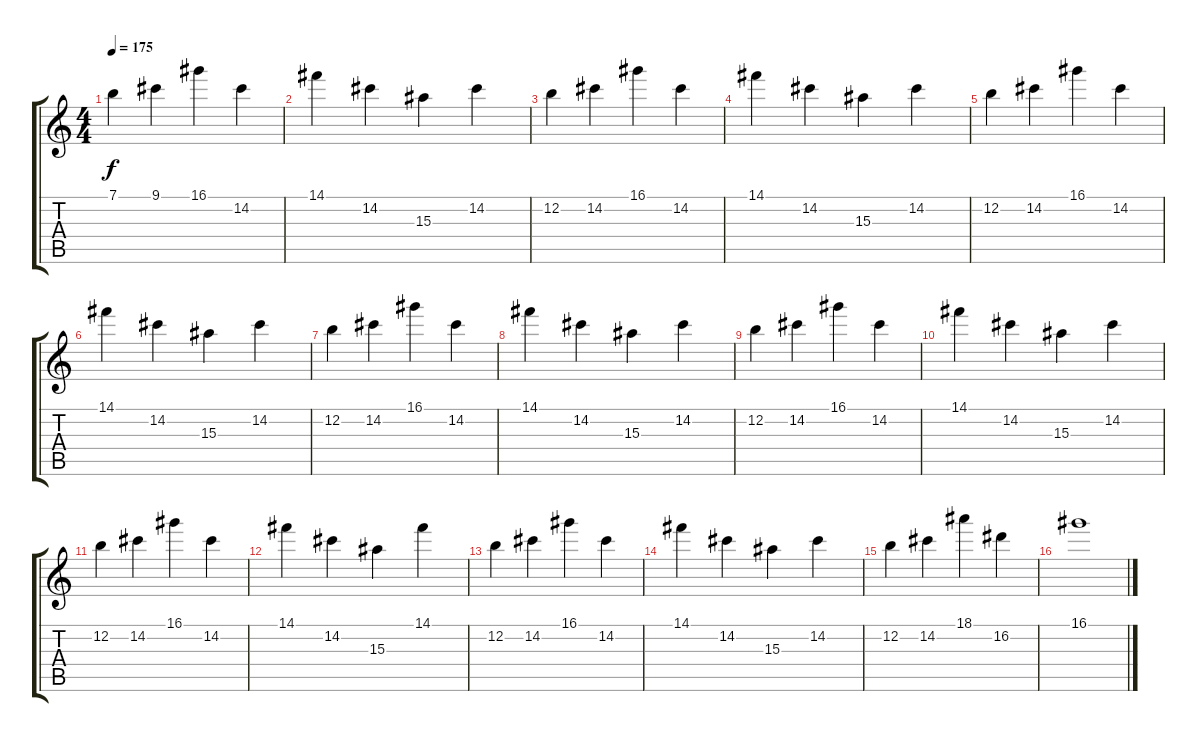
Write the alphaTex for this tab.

\track "" {instrument acousticguitarsteel}
\staff {score tabs}
\tuning (E4 B3 G3 D3 A2 E2) {hide}
\ts (4 4)
\tempo 175
\clef g2
\ks c
7.1.4{dy f} 9.1.4 16.1.4 14.2.4 |
14.1.4 14.2.4 15.3.4 14.2.4 |
12.2.4 14.2.4 16.1.4 14.2.4 |
14.1.4 14.2.4 15.3.4 14.2.4 |
12.2.4 14.2.4 16.1.4 14.2.4 |
14.1.4 14.2.4 15.3.4 14.2.4 |
12.2.4 14.2.4 16.1.4 14.2.4 |
14.1.4 14.2.4 15.3.4 14.2.4 |
12.2.4 14.2.4 16.1.4 14.2.4 |
14.1.4 14.2.4 15.3.4 14.2.4 |
12.2.4 14.2.4 16.1.4 14.2.4 |
14.1.4 14.2.4 15.3.4 14.1.4 |
12.2.4 14.2.4 16.1.4 14.2.4 |
14.1.4 14.2.4 15.3.4 14.2.4 |
12.2.4 14.2.4 18.1.4 16.2.4 |
16.1.1
